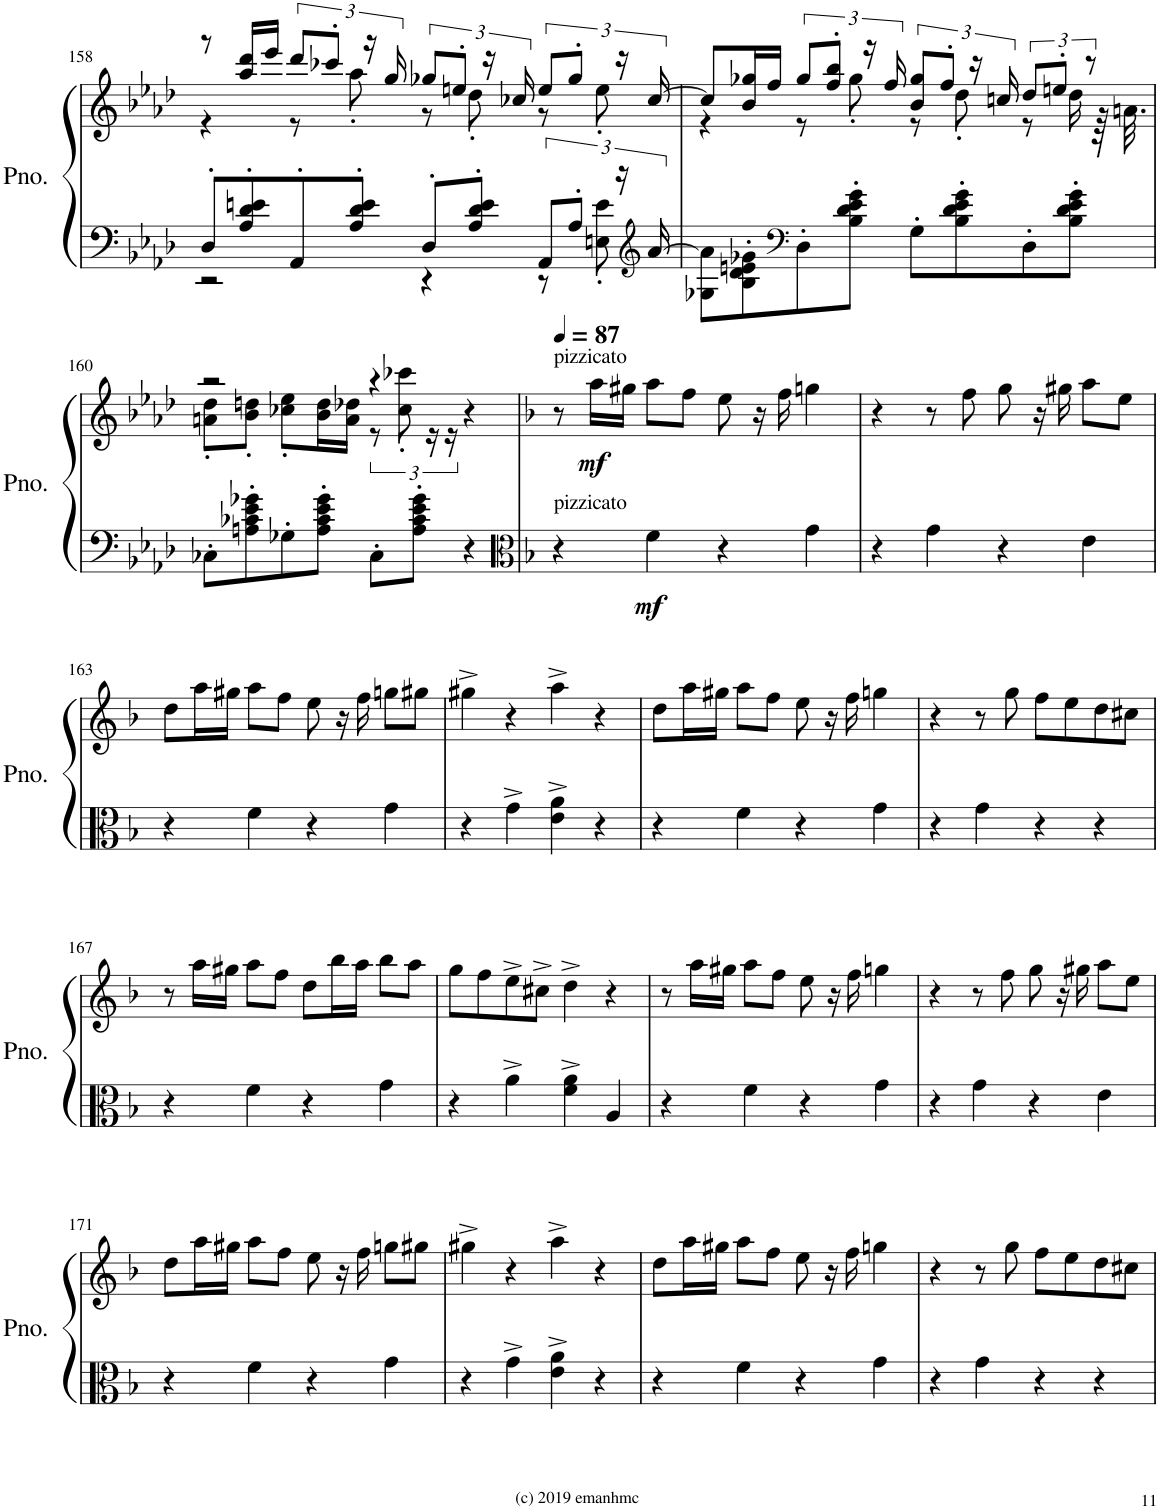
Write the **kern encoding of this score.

**kern	**kern	**dynam
*part1	*part1	*part1
*staff2	*staff1	*staff1/2
*I"Piano	*	*
*I'Pno.	*	*
!!LO:PB:g=z
*clefF4	*clefG2	*
*k[b-e-a-d-]	*k[b-e-a-d-]	*
*M4/4	*M4/4	*
*met(c)	*met(c)	*
=158	=158	=158
*^	*^	*
8D-'/L	2r	8r	4r	.
8A-/' 8d-/' 8en/'	.	16aa-/ 16ddd-/LL	.	.
.	.	16eee-/JJ	.	.
8AA-'/	.	12ddd-/L	8r	.
.	.	12ccc-X'/J	.	.
8A-/' 8d-/' 8e/'J	.	.	8aa-'\	.
.	.	24r	.	.
.	.	24gg/	.	.
8D-'/L	4r	12gg-X/L	8r	.
.	.	12een'/J	.	.
8A-/' 8d-/' 8e/'J	.	.	8dd-'\	.
.	.	24r	.	.
.	.	24cc-X/	.	.
12AA-/L	8r	12ee/L	8r	.
12A-'/J	.	12gg-'/J	.	.
.	8En\' 8e\'	.	8ee'\	.
24r	.	24r	.	.
*clefG2	*	*	*	*
[24a-/	.	[24cc-/	.	.
*v	*v	*	*	*
=159	=159	=159	=159
8G-X\ 8a-\]L	8cc-/L]	4r	.
8B-\' 8d-\' 8en\' 8g-X\'	16b-/ 16gg-X/L	.	.
.	16ff/JJ	.	.
*clefF4	*	*	*
8D-'\	12gg-/L	8r	.
.	12ff/' 12bb-/'J	.	.
8B-\' 8d-\' 8e\' 8g-\'J	.	8gg-'\	.
.	24r	.	.
.	24ff/	.	.
8G-'\L	12b-/ 12gg-/L	8r	.
.	12ff'/J	.	.
8B-\' 8d-\' 8e\' 8g-\'	.	8dd-'\	.
.	24r	.	.
.	24ccn/	.	.
8D-'\	12dd-/L	8r	.
.	12een'/J	.	.
8B-\' 8d-\' 8e\' 8g-\'J	.	16dd-\	.
.	12r	.	.
.	.	64r	.
.	.	32.an\	.
!!LO:LB:g=z	!!
=160	=160	=160	=160
8C-X'\L	2r	8an\' 8dd-\'L	.
8An\' 8c-X\' 8e-\' 8g-X\'	.	8b-\' 8ddn\'J	.
8G-X'\	.	8cc-X\' 8ee-\'L	.
8A\' 8c-\' 8e-\' 8g-\'J	.	16b-\ 16dd\L	.
.	.	16a\ 16dd-X\JJ	.
8C-'\L	4r	12r	.
.	.	12cc-\' 12ccc-X\'	.
8A\' 8c-\' 8e-\' 8g-\'J	.	.	.
.	.	24r	.
.	.	24r	.
4r	4r	4ryy	.
*	*v	*v	*
=161	=161	=161
*clefC3	*	*
*k[b-]	*k[b-]	*
*	*MM87	*
*	*^	*
!	!LO:TX:a:t=pizzicato	!	!
!LO:TX:a:t=pizzicato	!	!	!
*	*v	*v	*
4r	8r	.
!	!	!LO:DY:b
.	16aa\LL	mf
.	16gg#X\JJ	.
!	!	!LO:DY:b=2
4f\	8aa\L	mf
.	8ff\J	.
4r	8ee\	.
.	16r	.
.	16ff\	.
4g\	4ggn\	.
=162	=162	=162
4r	4r	.
4g\	8r	.
.	8ff\	.
4r	8gg\	.
.	16r	.
.	16gg#X\	.
4e\	8aa\L	.
.	8ee\J	.
!!LO:LB:g=z
=163	=163	=163
4r	8dd\L	.
.	16aa\L	.
.	16gg#X\JJ	.
4f\	8aa\L	.
.	8ff\J	.
4r	8ee\	.
.	16r	.
.	16ff\	.
4g\	8ggn\L	.
.	8gg#X\J	.
=164	=164	=164
4r	4gg#X^\	.
4g^\	4r	.
4e\^ 4a\^	4aa^\	.
4r	4r	.
=165	=165	=165
4r	8dd\L	.
.	16aa\L	.
.	16gg#X\JJ	.
4f\	8aa\L	.
.	8ff\J	.
4r	8ee\	.
.	16r	.
.	16ff\	.
4g\	4ggn\	.
=166	=166	=166
4r	4r	.
4g\	8r	.
.	8gg\	.
4r	8ff\L	.
.	8ee\	.
4r	8dd\	.
.	8cc#X\J	.
!!LO:LB:g=z
=167	=167	=167
4r	8r	.
.	16aa\LL	.
.	16gg#X\JJ	.
4f\	8aa\L	.
.	8ff\J	.
4r	8dd\L	.
.	16bb-\L	.
.	16aa\JJ	.
4g\	8bb-\L	.
.	8aa\J	.
=168	=168	=168
4r	8gg\L	.
.	8ff\	.
4a^\	8ee^\	.
.	8cc#X^\J	.
4f\^ 4a\^	4dd^\	.
4A/	4r	.
=169	=169	=169
4r	8r	.
.	16aa\LL	.
.	16gg#X\JJ	.
4f\	8aa\L	.
.	8ff\J	.
4r	8ee\	.
.	16r	.
.	16ff\	.
4g\	4ggn\	.
=170	=170	=170
4r	4r	.
4g\	8r	.
.	8ff\	.
4r	8gg\	.
.	16r	.
.	16gg#X\	.
4e\	8aa\L	.
.	8ee\J	.
!!LO:LB:g=z
=171	=171	=171
4r	8dd\L	.
.	16aa\L	.
.	16gg#X\JJ	.
4f\	8aa\L	.
.	8ff\J	.
4r	8ee\	.
.	16r	.
.	16ff\	.
4g\	8ggn\L	.
.	8gg#X\J	.
=172	=172	=172
4r	4gg#X^\	.
4g^\	4r	.
4e\^ 4a\^	4aa^\	.
4r	4r	.
=173	=173	=173
4r	8dd\L	.
.	16aa\L	.
.	16gg#X\JJ	.
4f\	8aa\L	.
.	8ff\J	.
4r	8ee\	.
.	16r	.
.	16ff\	.
4g\	4ggn\	.
=174	=174	=174
4r	4r	.
4g\	8r	.
.	8gg\	.
4r	8ff\L	.
.	8ee\	.
4r	8dd\	.
.	8cc#X\J	.
=	=	=
*-	*-	*-
